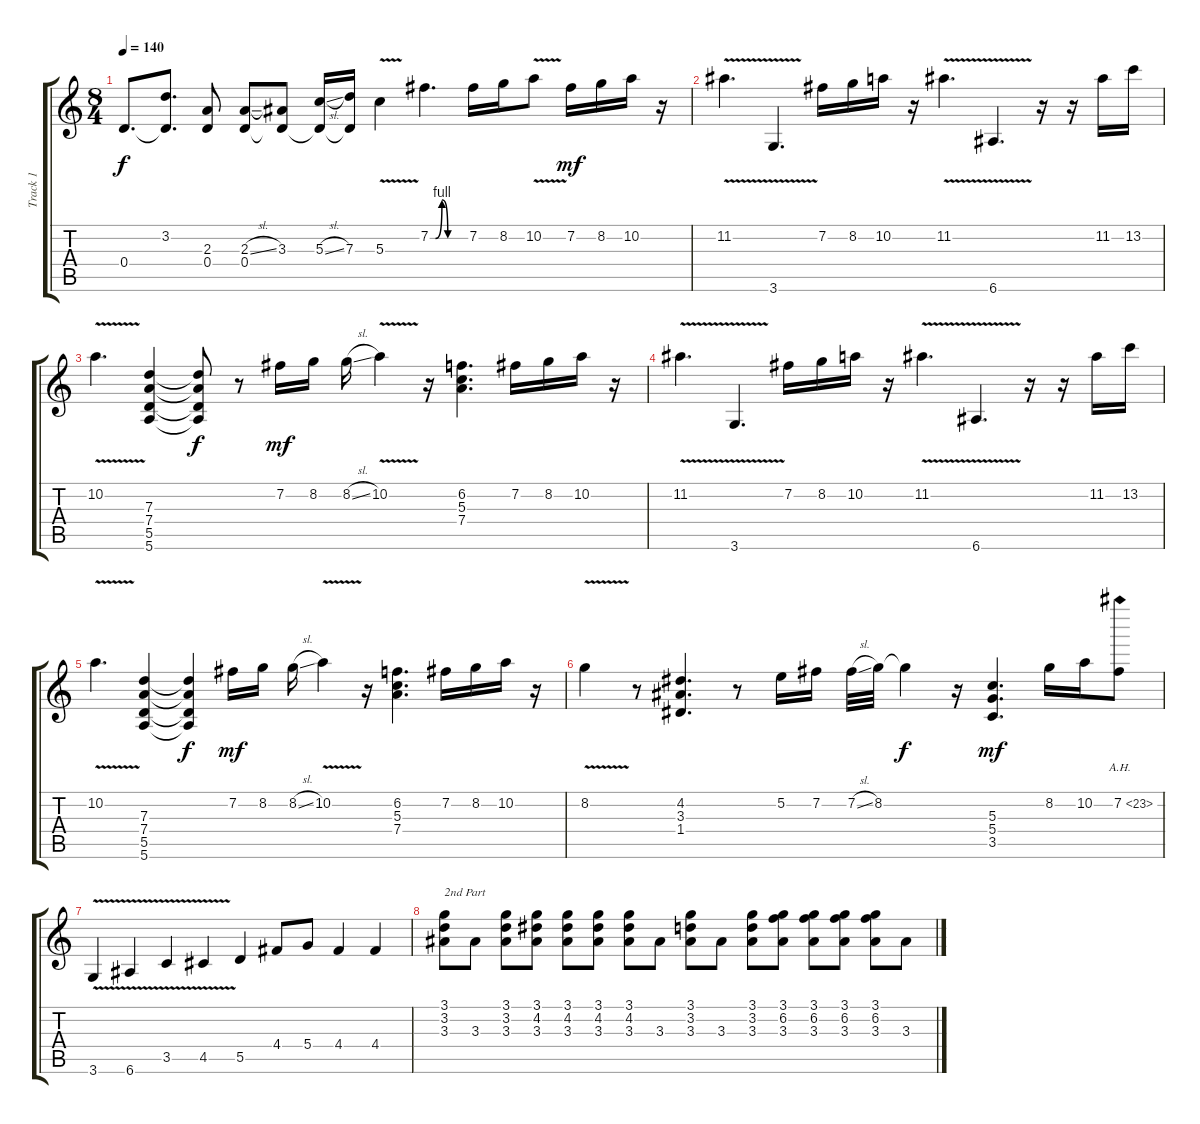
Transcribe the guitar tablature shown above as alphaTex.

\track ("Track 1" "Track 1") {instrument overdrivenguitar}
\staff {score tabs}
\tuning (E4 B3 G3 D3 A2 E2) {hide}
\ts (8 4)
\tempo 140
\clef g2
\ks c
0.4.8{d dy f} (3.2 0.4{t}).8{d} (2.3 0.4).8 (2.3{sl} 0.4).8 (3.3 0.4{t}).8 (5.3{sl} 0.4{t}).16 (7.3 0.4{t}).16 5.3{v}.4 7.2{be (custom 0 0 9 0 20 4 30 0 60 0)}.4{d} 7.2.16 8.2.16 10.2{v}.8 7.2.16{dy mf} 8.2.16 10.2.16 r.16 |
11.2{v}.4{d} 3.6{v}.4{d} 7.2.16 8.2.16 10.2.16 r.16 11.2{v}.4{d} 6.6{v}.4{d} r.16 r.16 11.2.16 13.2.16 |
10.2{v}.4{d} (7.3 7.4 5.5 5.6).4 (7.3{t} 7.4{t} 5.5{t} 5.6{t}).8{dy f} r.8 7.2.16{dy mf} 8.2.16 8.2{sl}.16 10.2{v}.4 r.16 (6.2 5.3 7.4).4{d} 7.2.16 8.2.16 10.2.16 r.16 |
11.2{v}.4{d} 3.6{v}.4{d} 7.2.16 8.2.16 10.2.16 r.16 11.2{v}.4{d} 6.6{v}.4{d} r.16 r.16 11.2.16 13.2.16 |
10.2{v}.4{d} (7.3 7.4 5.5 5.6).4 (7.3{t} 7.4{t} 5.5{t} 5.6{t}).4{dy f} 7.2.16{dy mf} 8.2.16 8.2{sl}.16 10.2{v}.4 r.16 (6.2 5.3 7.4).4{d} 7.2.16 8.2.16 10.2.16 r.16 |
8.2{v}.4 r.8 (4.2 3.3 1.4).4{d} r.8 5.2.16 7.2.16 7.2{sl}.32 8.2.32 8.2{t}.4{dy f} r.16 (5.3 5.4 3.5).4{d dy mf} 8.2.16 10.2.16 7.2{ah 16}.8 |
3.6{v}.4 6.6{v}.4 3.5{v}.4 4.5{v}.4 5.5.4 4.4.8 5.4.8 4.4.4 4.4.4 |
(3.1 3.2 3.3).8{txt "2nd Part"} 3.3.8 (3.1 3.2 3.3).8 (3.1 4.2 3.3).8 (3.1 4.2 3.3).8 (3.1 4.2 3.3).8 (3.1 4.2 3.3).8 3.3.8 (3.1 3.2 3.3).8 3.3.8 (3.1 3.2 3.3).8 (3.1 6.2 3.3).8 (3.1 6.2 3.3).8 (3.1 6.2 3.3).8 (3.1 6.2 3.3).8 3.3.8
